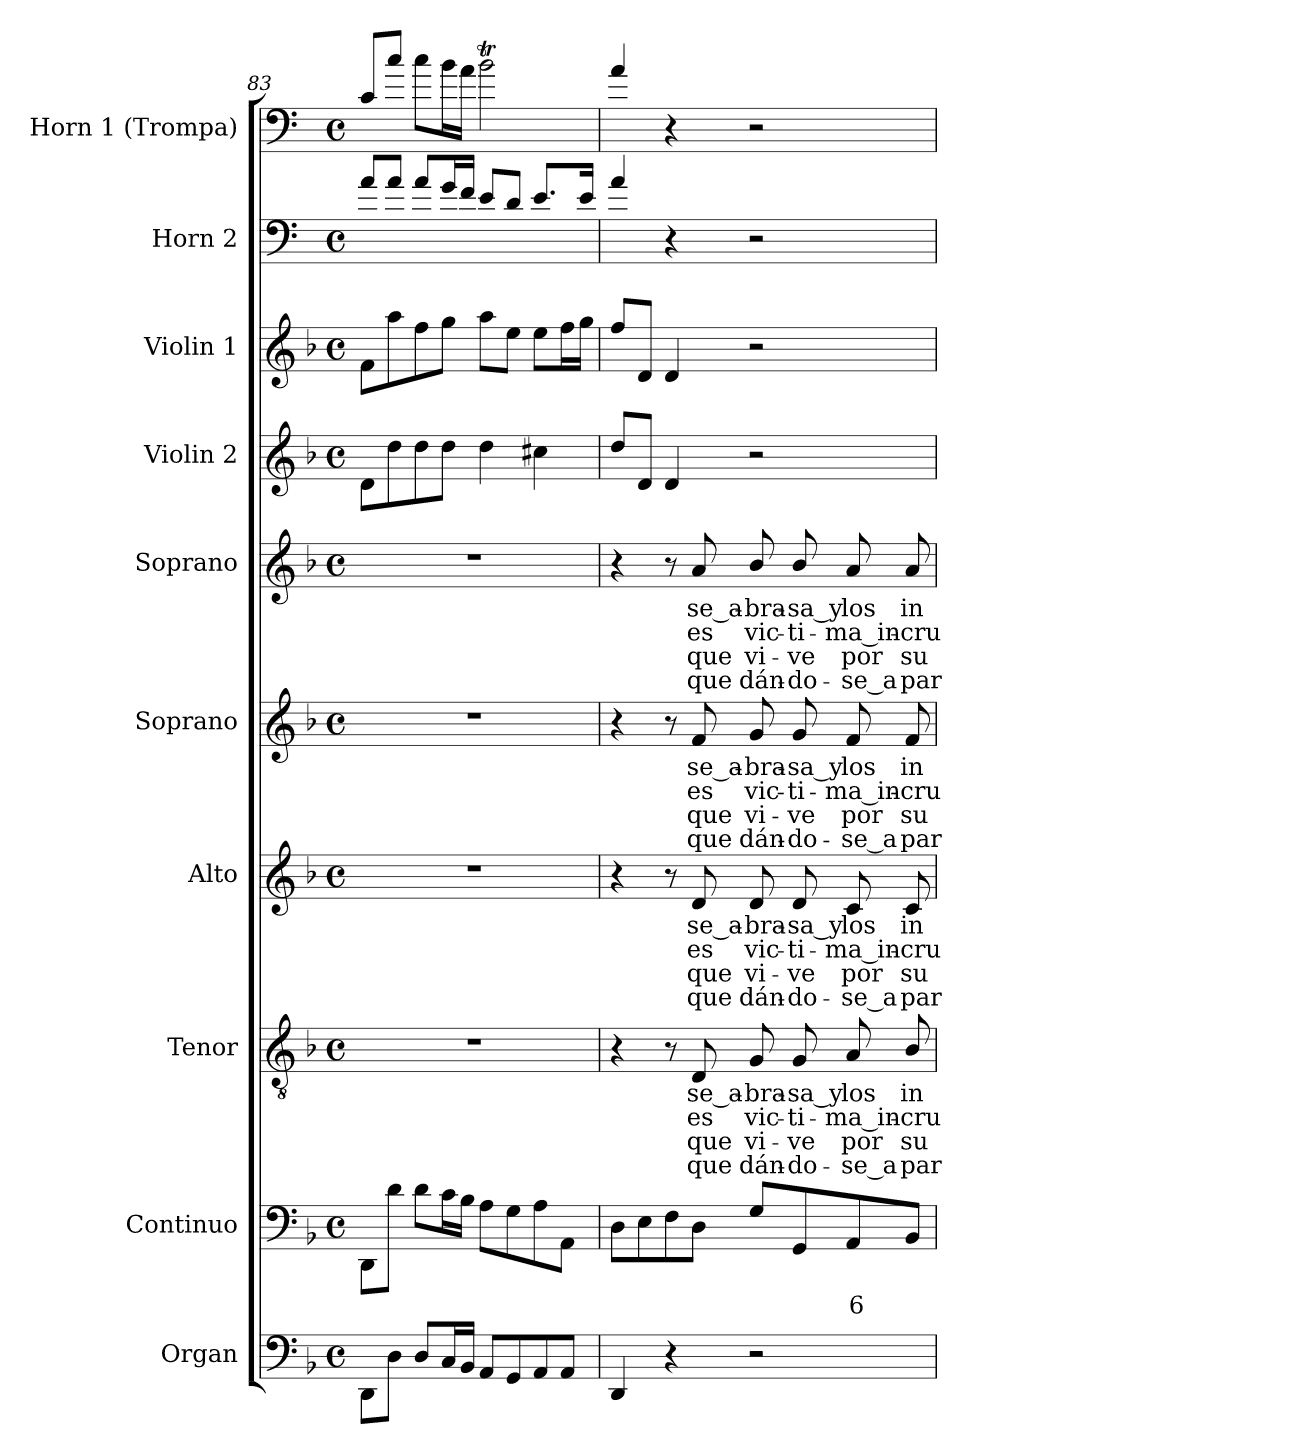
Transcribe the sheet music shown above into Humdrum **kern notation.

**kern	**kern	**text	**kern	**text	**text	**text	**text	**kern	**text	**text	**text	**text	**kern	**text	**text	**text	**text	**kern	**text	**text	**text	**text	**kern	**kern	**kern	**kern
*part10	*part9	*part9	*part8	*part8	*part8	*part8	*part8	*part7	*part7	*part7	*part7	*part7	*part6	*part6	*part6	*part6	*part6	*part5	*part5	*part5	*part5	*part5	*part4	*part3	*part2	*part1
*staff10	*staff9	*staff9	*staff8	*staff8	*staff8	*staff8	*staff8	*staff7	*staff7	*staff7	*staff7	*staff7	*staff6	*staff6	*staff6	*staff6	*staff6	*staff5	*staff5	*staff5	*staff5	*staff5	*staff4	*staff3	*staff2	*staff1
*I"Organ	*I"Continuo	*	*I"Tenor	*	*	*	*	*I"Alto	*	*	*	*	*I"Soprano	*	*	*	*	*I"Soprano	*	*	*	*	*I"Violin 2	*I"Violin 1	*I"Horn  2	*I"Horn  1 (Trompa)
*I'Org.	*I'Cont.	*	*I'T.	*	*	*	*	*I'A.	*	*	*	*	*I'S.	*	*	*	*	*I'S.	*	*	*	*	*I'Vln. 2	*I'Vln. 1	*I'Hn.	*I'Hn.
!!LO:PB:g=z
*clefF4	*clefF4	*	*clefGv2	*	*	*	*	*clefG2	*	*	*	*	*clefG2	*	*	*	*	*clefG2	*	*	*	*	*clefG2	*clefG2	*clefF4	*clefF4
*	*	*	*ITrd7c12	*	*	*	*	*	*	*	*	*	*	*	*	*	*	*	*	*	*	*	*	*	*ITrd4c7	*ITrd4c7
*k[b-]	*k[b-]	*	*k[b-]	*	*	*	*	*k[b-]	*	*	*	*	*k[b-]	*	*	*	*	*k[b-]	*	*	*	*	*k[b-]	*k[b-]	*k[b-]	*k[b-]
*F:	*F:	*	*F:	*	*	*	*	*F:	*	*	*	*	*F:	*	*	*	*	*F:	*	*	*	*	*F:	*F:	*F:	*F:
*M4/4	*M4/4	*	*M4/4	*	*	*	*	*M4/4	*	*	*	*	*M4/4	*	*	*	*	*M4/4	*	*	*	*	*M4/4	*M4/4	*M4/4	*M4/4
*met(c)	*met(c)	*	*met(c)	*	*	*	*	*met(c)	*	*	*	*	*met(c)	*	*	*	*	*met(c)	*	*	*	*	*met(c)	*met(c)	*met(c)	*met(c)
=83	=83	=83	=83	=83	=83	=83	=83	=83	=83	=83	=83	=83	=83	=83	=83	=83	=83	=83	=83	=83	=83	=83	=83	=83	=83	=83
8DDi\L	8DDi\L	.	1r	.	.	.	.	1r	.	.	.	.	1r	.	.	.	.	1r	.	.	.	.	8di\L	8fi\L	8di/L	8Fi/L
8Di\J	8di\J	.	.	.	.	.	.	.	.	.	.	.	.	.	.	.	.	.	.	.	.	.	8ddi\	8aai\	8di/J	8fi/J
8Di/L	8di\L	.	.	.	.	.	.	.	.	.	.	.	.	.	.	.	.	.	.	.	.	.	8ddi\	8ffi\	8di/L	8fi\L
16Ci/L	16ci\L	.	.	.	.	.	.	.	.	.	.	.	.	.	.	.	.	.	.	.	.	.	8ddi\J	8ggi\J	16ci/L	16ei\L
16BB-i/JJ	16B-i\JJ	.	.	.	.	.	.	.	.	.	.	.	.	.	.	.	.	.	.	.	.	.	.	.	16B-i/JJ	16di\JJ
8AAi/L	8Ai\L	.	.	.	.	.	.	.	.	.	.	.	.	.	.	.	.	.	.	.	.	.	4ddi\	8aai\L	8Ai/L	2eti\
8GGi/	8Gi\	.	.	.	.	.	.	.	.	.	.	.	.	.	.	.	.	.	.	.	.	.	.	8eei\J	8Gi/J	.
8AAi/	8Ai\	.	.	.	.	.	.	.	.	.	.	.	.	.	.	.	.	.	.	.	.	.	4cc#Xi\	8eei\L	8.Ai/L	.
8AAi/J	8AAi\J	.	.	.	.	.	.	.	.	.	.	.	.	.	.	.	.	.	.	.	.	.	.	16ffi\L	.	.
.	.	.	.	.	.	.	.	.	.	.	.	.	.	.	.	.	.	.	.	.	.	.	.	16ggi\JJ	16Ai/Jk	.
=84	=84	=84	=84	=84	=84	=84	=84	=84	=84	=84	=84	=84	=84	=84	=84	=84	=84	=84	=84	=84	=84	=84	=84	=84	=84	=84
4DDi/	8Di\L	.	4r	.	.	.	.	4r	.	.	.	.	4r	.	.	.	.	4r	.	.	.	.	8ddi/L	8ffi/L	4di/	4di/
.	8Ei\	.	.	.	.	.	.	.	.	.	.	.	.	.	.	.	.	.	.	.	.	.	8di/J	8di/J	.	.
4r	8Fi\	.	8r	.	.	.	.	8r	.	.	.	.	8r	.	.	.	.	8r	.	.	.	.	4di/	4di/	4r	4r
!	!	!	!	!LO:LY:b:color=#000000	!LO:LY:b:color=#000000	!LO:LY:b:color=#000000	!LO:LY:b:color=#000000	!	!	!	!	!	!	!	!	!	!	!	!	!	!	!	!	!	!	!
!	!	!	!	!	!	!	!	!	!LO:LY:b:color=#000000	!LO:LY:b:color=#000000	!LO:LY:b:color=#000000	!LO:LY:b:color=#000000	!	!	!	!	!	!	!	!	!	!	!	!	!	!
!	!	!	!	!	!	!	!	!	!	!	!	!	!	!LO:LY:b:color=#000000	!LO:LY:b:color=#000000	!LO:LY:b:color=#000000	!LO:LY:b:color=#000000	!	!	!	!	!	!	!	!	!
!	!	!	!	!	!	!	!	!	!	!	!	!	!	!	!	!	!	!	!LO:LY:b:color=#000000	!LO:LY:b:color=#000000	!LO:LY:b:color=#000000	!LO:LY:b:color=#000000	!	!	!	!
.	8Di\J	.	8DDi/	se_a-	es	que	que	8di/	se_a-	es	que	que	8fi/	se_a-	es	que	que	8ai/	se_a-	es	que	que	.	.	.	.
!	!	!	!	!LO:LY:b:color=#000000	!LO:LY:b:color=#000000	!LO:LY:b:color=#000000	!LO:LY:b:color=#000000	!	!	!	!	!	!	!	!	!	!	!	!	!	!	!	!	!	!	!
!	!	!	!	!	!	!	!	!	!LO:LY:b:color=#000000	!LO:LY:b:color=#000000	!LO:LY:b:color=#000000	!LO:LY:b:color=#000000	!	!	!	!	!	!	!	!	!	!	!	!	!	!
!	!	!	!	!	!	!	!	!	!	!	!	!	!	!LO:LY:b:color=#000000	!LO:LY:b:color=#000000	!LO:LY:b:color=#000000	!LO:LY:b:color=#000000	!	!	!	!	!	!	!	!	!
!	!	!	!	!	!	!	!	!	!	!	!	!	!	!	!	!	!	!	!LO:LY:b:color=#000000	!LO:LY:b:color=#000000	!LO:LY:b:color=#000000	!LO:LY:b:color=#000000	!	!	!	!
2r	8Gi/L	.	8GGi/	-bra-	vic-	vi-	dán-	8di/	-bra-	vic-	vi-	dán-	8gi/	-bra-	vic-	vi-	dán-	8b-i/	-bra-	vic-	vi-	dán-	2r	2r	2r	2r
!	!	!	!	!LO:LY:b:color=#000000	!LO:LY:b:color=#000000	!LO:LY:b:color=#000000	!LO:LY:b:color=#000000	!	!	!	!	!	!	!	!	!	!	!	!	!	!	!	!	!	!	!
!	!	!	!	!	!	!	!	!	!LO:LY:b:color=#000000	!LO:LY:b:color=#000000	!LO:LY:b:color=#000000	!LO:LY:b:color=#000000	!	!	!	!	!	!	!	!	!	!	!	!	!	!
!	!	!	!	!	!	!	!	!	!	!	!	!	!	!LO:LY:b:color=#000000	!LO:LY:b:color=#000000	!LO:LY:b:color=#000000	!LO:LY:b:color=#000000	!	!	!	!	!	!	!	!	!
!	!	!	!	!	!	!	!	!	!	!	!	!	!	!	!	!	!	!	!LO:LY:b:color=#000000	!LO:LY:b:color=#000000	!LO:LY:b:color=#000000	!LO:LY:b:color=#000000	!	!	!	!
.	8GGi/	.	8GGi/	-sa_y	-ti-	-ve	-do-	8di/	-sa_y	-ti-	-ve	-do-	8gi/	-sa_y	-ti-	-ve	-do-	8b-i/	-sa_y	-ti-	-ve	-do-	.	.	.	.
!	!	!LO:LY:b:color=#000000	!	!	!	!	!	!	!	!	!	!	!	!	!	!	!	!	!	!	!	!	!	!	!	!
!	!	!	!	!LO:LY:b:color=#000000	!LO:LY:b:color=#000000	!LO:LY:b:color=#000000	!LO:LY:b:color=#000000	!	!	!	!	!	!	!	!	!	!	!	!	!	!	!	!	!	!	!
!	!	!	!	!	!	!	!	!	!LO:LY:b:color=#000000	!LO:LY:b:color=#000000	!LO:LY:b:color=#000000	!LO:LY:b:color=#000000	!	!	!	!	!	!	!	!	!	!	!	!	!	!
!	!	!	!	!	!	!	!	!	!	!	!	!	!	!LO:LY:b:color=#000000	!LO:LY:b:color=#000000	!LO:LY:b:color=#000000	!LO:LY:b:color=#000000	!	!	!	!	!	!	!	!	!
!	!	!	!	!	!	!	!	!	!	!	!	!	!	!	!	!	!	!	!LO:LY:b:color=#000000	!LO:LY:b:color=#000000	!LO:LY:b:color=#000000	!LO:LY:b:color=#000000	!	!	!	!
.	8AAi/	6	8AAi/	los	-ma_in-	por	-se_a	8ci/	los	-ma_in-	por	-se_a	8fi/	los	-ma_in-	por	-se_a	8ai/	los	-ma_in-	por	-se_a	.	.	.	.
!	!	!	!	!LO:LY:b:color=#000000	!LO:LY:b:color=#000000	!LO:LY:b:color=#000000	!LO:LY:b:color=#000000	!	!	!	!	!	!	!	!	!	!	!	!	!	!	!	!	!	!	!
!	!	!	!	!	!	!	!	!	!LO:LY:b:color=#000000	!LO:LY:b:color=#000000	!LO:LY:b:color=#000000	!LO:LY:b:color=#000000	!	!	!	!	!	!	!	!	!	!	!	!	!	!
!	!	!	!	!	!	!	!	!	!	!	!	!	!	!LO:LY:b:color=#000000	!LO:LY:b:color=#000000	!LO:LY:b:color=#000000	!LO:LY:b:color=#000000	!	!	!	!	!	!	!	!	!
!	!	!	!	!	!	!	!	!	!	!	!	!	!	!	!	!	!	!	!LO:LY:b:color=#000000	!LO:LY:b:color=#000000	!LO:LY:b:color=#000000	!LO:LY:b:color=#000000	!	!	!	!
.	8BB-i/J	.	8BB-i/	in-	-cru-	su	par-	8ci/	in-	-cru-	su	par-	8fi/	in-	-cru-	su	par-	8ai/	in-	-cru-	su	par-	.	.	.	.
=	=	=	=	=	=	=	=	=	=	=	=	=	=	=	=	=	=	=	=	=	=	=	=	=	=	=
*-	*-	*-	*-	*-	*-	*-	*-	*-	*-	*-	*-	*-	*-	*-	*-	*-	*-	*-	*-	*-	*-	*-	*-	*-	*-	*-
